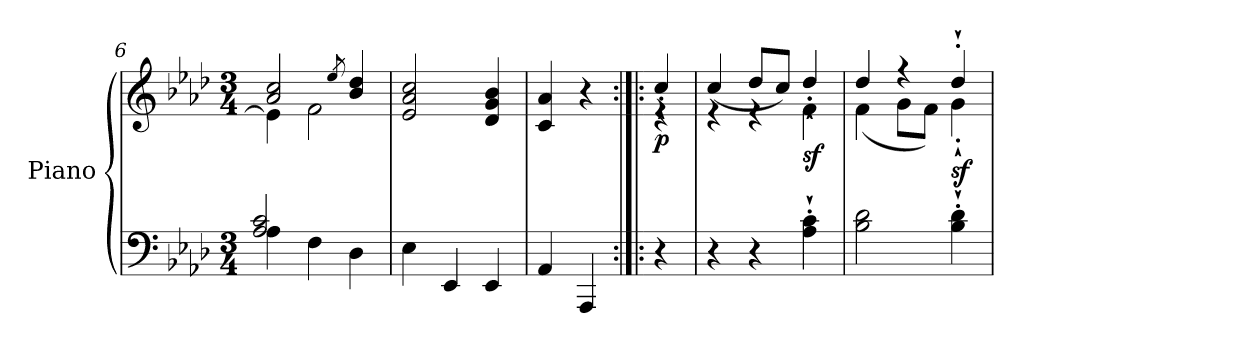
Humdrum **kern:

**kern	**kern	**dynam
*part1	*part1	*part1
*staff2	*staff1	*staff1/2
*I"Piano	*	*
*I'Pno	*	*
*clefF4	*clefG2	*
*k[b-e-a-d-]	*k[b-e-a-d-]	*
*A-:	*A-:	*
*M3/4	*M3/4	*
=6	=6	=6
*^	*^	*
4A-\	2A-/ 2c/	2a-/ 2cc/	4e-\]	.
4F\	.	.	2f\	.
.	.	8qee-/	.	.
4D-\	4ryy	4b-/ 4dd-/	.	.
*v	*v	*	*	*
*	*v	*v	*
=7	=7	=7
4E-\	2e-/ 2a-/ 2cc/	.
4EE-/	.	.
4EE-/	4d-/ 4g/ 4b-/	.
=8	=8	=8
4AA-/	4c/ 4a-/	.
4AAA-/	4r	.
=9:|!|:	=9:|!|:	=9:|!|:
*	*^	*
!	!	!	!LO:DY:b
4r	4re	4cc'`/	p
!!LO:LB:g=z	!!
=10	=10	=10	=10
4r	4re	(>4cc/	.
4r	4re	8dd-/L	.
.	.	8cc/J)	.
!	!	!	!LO:DY:b
4A-\'` 4c\'`	4f'`\	4dd-'`/	sf
=11	=11	=11	=11
2B-\ 2d-\	4dd-/	(<4f\	.
.	4rff	8g\L	.
.	.	8f\J)	.
!	!	!	!LO:DY:b
4B-\'` 4d-\'`	4dd-'`/	4g'`\	sf
*	*v	*v	*
=	=	=
*-	*-	*-
